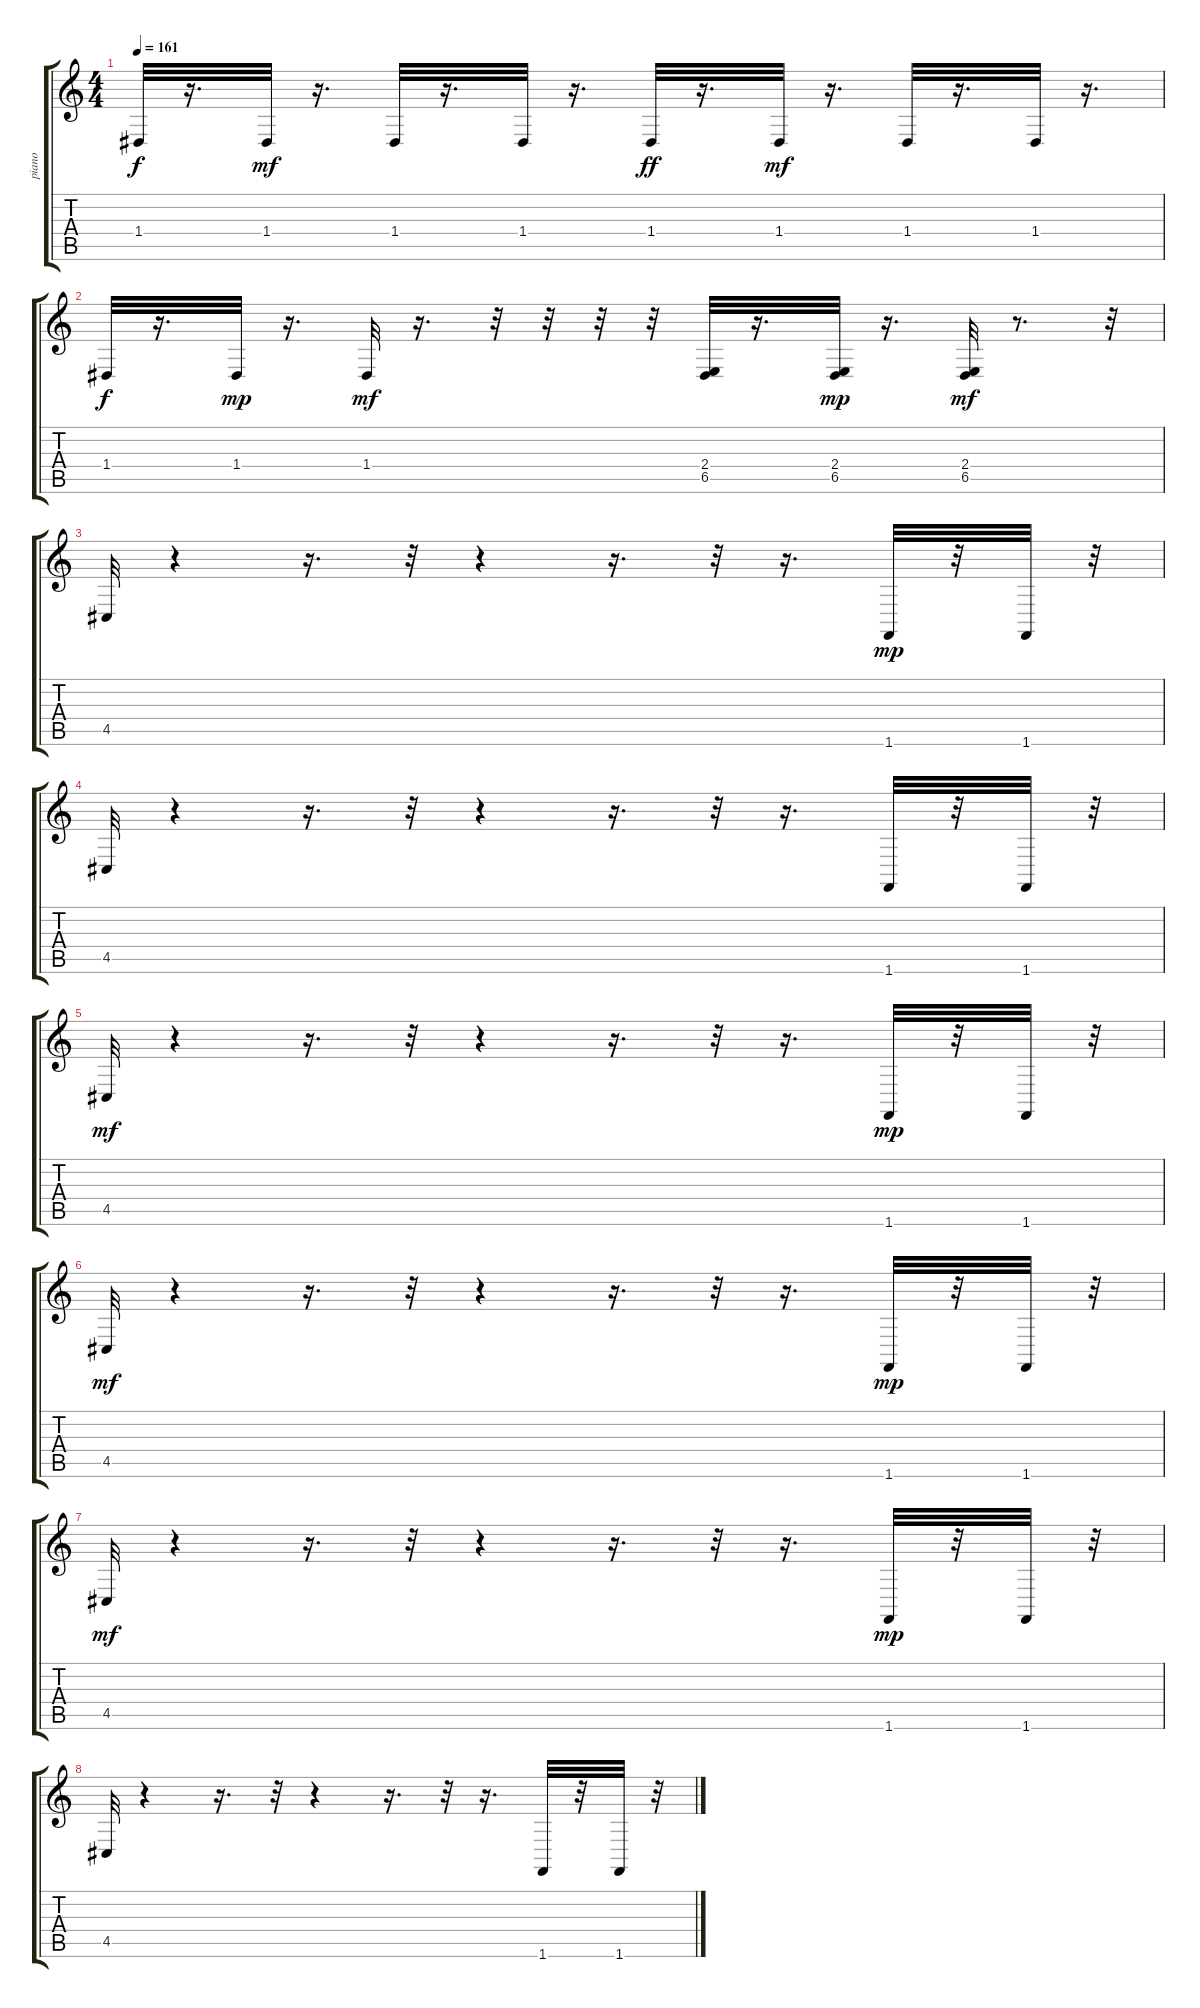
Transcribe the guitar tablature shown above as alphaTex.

\track ("piano" "piano") {instrument acousticgrandpiano}
\staff {score tabs}
\tuning (E4 B3 G3 D3 A2 E2) {hide}
\ts (4 4)
\tempo 161
\clef g2
\ks c
1.4.32{dy f} r.16{d} 1.4.32{dy mf} r.16{d} 1.4.32 r.16{d} 1.4.32 r.16{d} 1.4.32{dy ff} r.16{d} 1.4.32{dy mf} r.16{d} 1.4.32 r.16{d} 1.4.32 r.16{d} |
1.4.32{dy f} r.16{d} 1.4.32{dy mp} r.16{d} 1.4.32{dy mf} r.16{d} r.32 r.32 r.32 r.32 (2.4 6.5).32 r.16{d} (2.4 6.5).32{dy mp} r.16{d} (2.4 6.5).32{dy mf} r.8{d} r.32 |
4.5.32 r.4 r.16{d} r.32 r.4 r.16{d} r.32 r.16{d} 1.6.32{dy mp} r.32 1.6.32 r.32 |
4.5.32 r.4 r.16{d} r.32 r.4 r.16{d} r.32 r.16{d} 1.6.32 r.32 1.6.32 r.32 |
4.5.32{dy mf} r.4 r.16{d} r.32 r.4 r.16{d} r.32 r.16{d} 1.6.32{dy mp} r.32 1.6.32 r.32 |
4.5.32{dy mf} r.4 r.16{d} r.32 r.4 r.16{d} r.32 r.16{d} 1.6.32{dy mp} r.32 1.6.32 r.32 |
4.5.32{dy mf} r.4 r.16{d} r.32 r.4 r.16{d} r.32 r.16{d} 1.6.32{dy mp} r.32 1.6.32 r.32 |
4.5.32 r.4 r.16{d} r.32 r.4 r.16{d} r.32 r.16{d} 1.6.32 r.32 1.6.32 r.32
